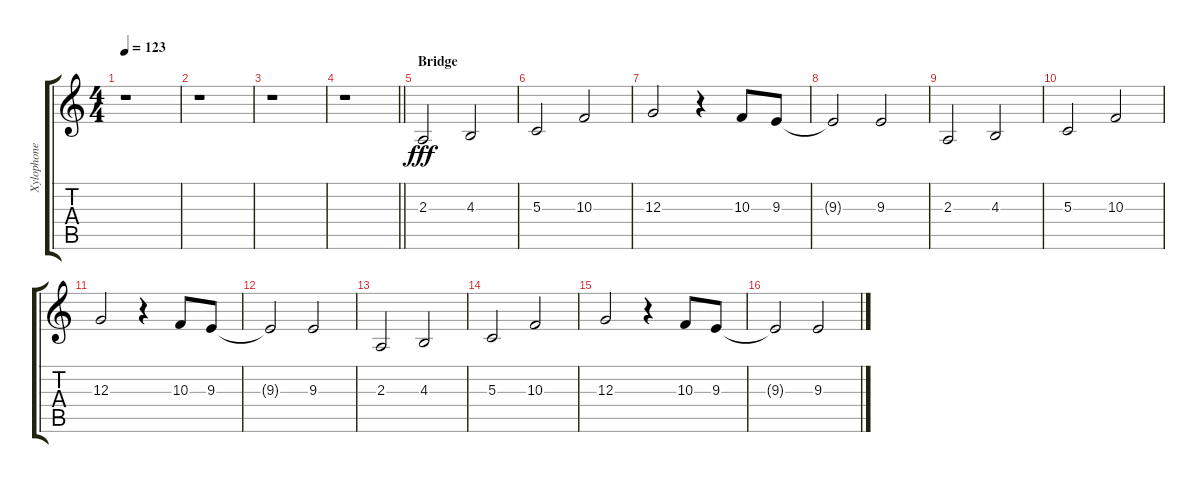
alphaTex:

\track ("Xylophone" "Xylophone") {instrument musicbox}
\staff {score tabs}
\tuning (E4 B3 G3 D3 A2 D2) {hide}
\ts (4 4)
\tempo 123
\clef g2
\ks c
r.1{dy f} |
r.1 |
r.1 |
\barLineRight lightlight
r.1 |
\section ("" "Bridge")
2.3.2{dy fff volume 9 instrument musicbox} 4.3.2 |
5.3.2 10.3.2 |
12.3.2 r.4 10.3.8 9.3.8 |
9.3{t}.2 9.3.2 |
2.3.2 4.3.2 |
5.3.2 10.3.2 |
12.3.2 r.4 10.3.8 9.3.8 |
9.3{t}.2 9.3.2 |
2.3.2 4.3.2 |
5.3.2 10.3.2 |
12.3.2 r.4 10.3.8 9.3.8 |
9.3{t}.2 9.3.2
